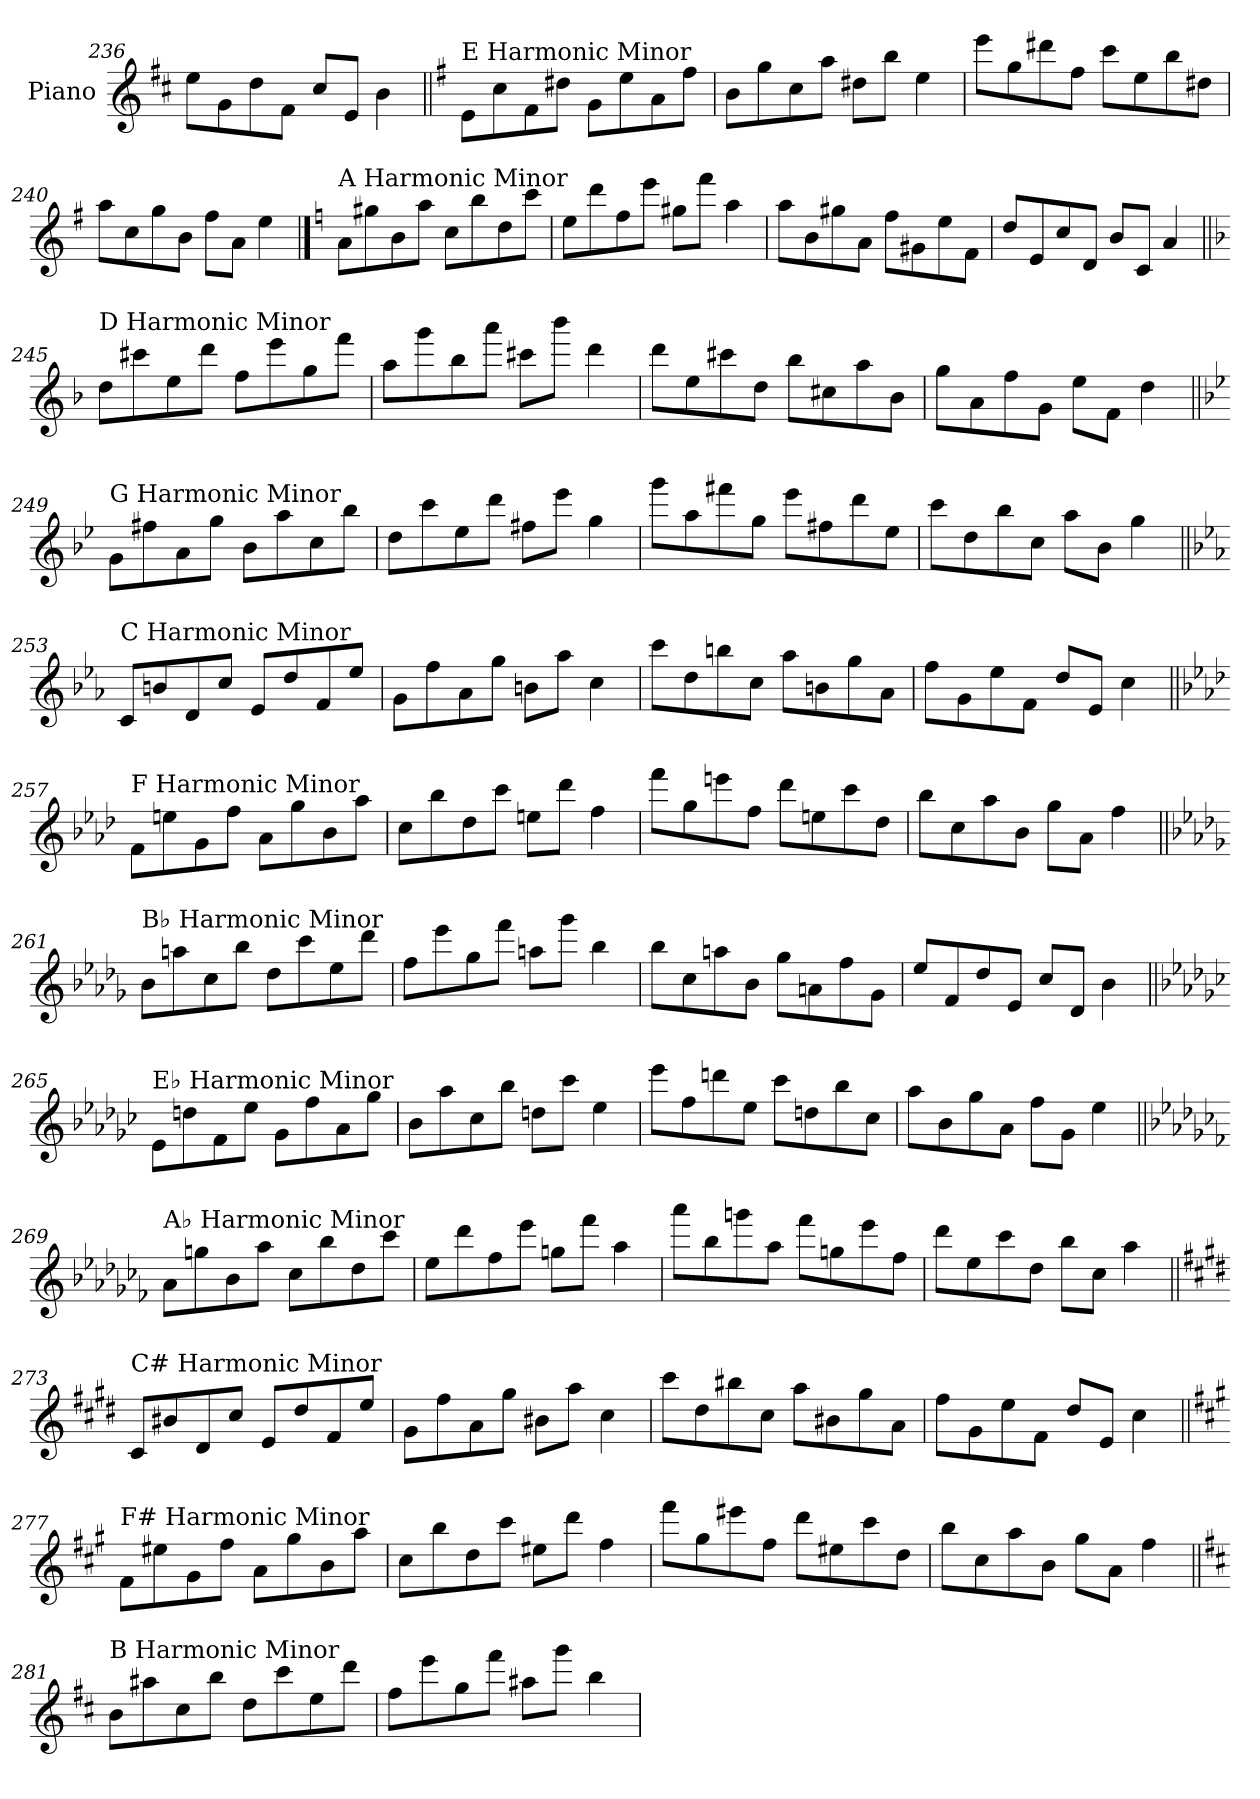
**kern
*part1
*staff1
*I"Piano
*I'Pno.
*clefG2
*k[f#c#]
=236
8ee\L
8g\
8dd\
8f#\J
8cc#/L
8e/J
4b\
!!LO:LB:g=z
=237||
*k[f#]
!LO:TX:a:t=E Harmonic Minor
8e\L
8cc\
8f#\
8dd#X\J
8g\L
8ee\
8a\
8ff#\J
=238
8b\L
8gg\
8cc\
8aa\J
8dd#X\L
8bb\J
4ee\
=239
8eee\L
8gg\
8ddd#X\
8ff#\J
8ccc\L
8ee\
8bb\
8dd#X\J
=240
8aa\L
8cc\
8gg\
8b\J
8ff#\L
8a\J
4ee\
!!LO:PB:g=z
==241
*k[]
!LO:TX:a:t=A Harmonic Minor
8a\L
8gg#X\
8b\
8aa\J
8cc\L
8bb\
8dd\
8ccc\J
=242
8ee\L
8ddd\
8ff\
8eee\J
8gg#X\L
8fff\J
4aa\
=243
8aa\L
8b\
8gg#X\
8a\J
8ff\L
8g#X\
8ee\
8f\J
=244
8dd/L
8e/
8cc/
8d/J
8b/L
8c/J
4a/
!!LO:LB:g=z
=245||
*k[b-]
!LO:TX:a:t=D Harmonic Minor
8dd\L
8ccc#X\
8ee\
8ddd\J
8ff\L
8eee\
8gg\
8fff\J
=246
8aa\L
8ggg\
8bb-\
8aaa\J
8ccc#X\L
8bbb-\J
4ddd\
=247
8ddd\L
8ee\
8ccc#X\
8dd\J
8bb-\L
8cc#X\
8aa\
8b-\J
=248
8gg\L
8a\
8ff\
8g\J
8ee\L
8f\J
4dd\
!!LO:LB:g=z
=249||
*k[b-e-]
!LO:TX:a:t=G Harmonic Minor
8g\L
8ff#X\
8a\
8gg\J
8b-\L
8aa\
8cc\
8bb-\J
=250
8dd\L
8ccc\
8ee-\
8ddd\J
8ff#X\L
8eee-\J
4gg\
=251
8ggg\L
8aa\
8fff#X\
8gg\J
8eee-\L
8ff#X\
8ddd\
8ee-\J
=252
8ccc\L
8dd\
8bb-\
8cc\J
8aa\L
8b-\J
4gg\
!!LO:LB:g=z
=253||
*k[b-e-a-]
!LO:TX:a:t=C Harmonic Minor
8c/L
8bn/
8d/
8cc/J
8e-/L
8dd/
8f/
8ee-/J
=254
8g\L
8ff\
8a-\
8gg\J
8bn\L
8aa-\J
4cc\
=255
8ccc\L
8dd\
8bbn\
8cc\J
8aa-\L
8bn\
8gg\
8a-\J
=256
8ff\L
8g\
8ee-\
8f\J
8dd/L
8e-/J
4cc\
!!LO:LB:g=z
=257||
*k[b-e-a-d-]
!LO:TX:a:t=F Harmonic Minor
8f\L
8een\
8g\
8ff\J
8a-\L
8gg\
8b-\
8aa-\J
=258
8cc\L
8bb-\
8dd-\
8ccc\J
8een\L
8ddd-\J
4ff\
=259
8fff\L
8gg\
8eeen\
8ff\J
8ddd-\L
8een\
8ccc\
8dd-\J
=260
8bb-\L
8cc\
8aa-\
8b-\J
8gg\L
8a-\J
4ff\
!!LO:LB:g=z
=261||
*k[b-e-a-d-g-]
!LO:TX:a:t=B♭ Harmonic Minor
8b-\L
8aan\
8cc\
8bb-\J
8dd-\L
8ccc\
8ee-\
8ddd-\J
=262
8ff\L
8eee-\
8gg-\
8fff\J
8aan\L
8ggg-\J
4bb-\
=263
8bb-\L
8cc\
8aan\
8b-\J
8gg-\L
8an\
8ff\
8g-\J
=264
8ee-/L
8f/
8dd-/
8e-/J
8cc/L
8d-/J
4b-\
!!LO:PB:g=z
=265||
*k[b-e-a-d-g-c-]
!LO:TX:a:t=E♭ Harmonic Minor
8e-\L
8ddn\
8f\
8ee-\J
8g-\L
8ff\
8a-\
8gg-\J
=266
8b-\L
8aa-\
8cc-\
8bb-\J
8ddn\L
8ccc-\J
4ee-\
=267
8eee-\L
8ff\
8dddn\
8ee-\J
8ccc-\L
8ddn\
8bb-\
8cc-\J
=268
8aa-\L
8b-\
8gg-\
8a-\J
8ff\L
8g-\J
4ee-\
!!LO:LB:g=z
=269||
*k[b-e-a-d-g-c-f-]
!LO:TX:a:t=A♭ Harmonic Minor
8a-\L
8ggn\
8b-\
8aa-\J
8cc-\L
8bb-\
8dd-\
8ccc-\J
=270
8ee-\L
8ddd-\
8ff-\
8eee-\J
8ggn\L
8fff-\J
4aa-\
=271
8aaa-\L
8bb-\
8gggn\
8aa-\J
8fff-\L
8ggn\
8eee-\
8ff-\J
=272
8ddd-\L
8ee-\
8ccc-\
8dd-\J
8bb-\L
8cc-\J
4aa-\
!!LO:LB:g=z
=273||
*k[f#c#g#d#]
!LO:TX:a:t=C# Harmonic Minor
8c#/L
8b#X/
8d#/
8cc#/J
8e/L
8dd#/
8f#/
8ee/J
=274
8g#\L
8ff#\
8a\
8gg#\J
8b#X\L
8aa\J
4cc#\
=275
8ccc#\L
8dd#\
8bb#X\
8cc#\J
8aa\L
8b#X\
8gg#\
8a\J
=276
8ff#\L
8g#\
8ee\
8f#\J
8dd#/L
8e/J
4cc#\
!!LO:LB:g=z
=277||
*k[f#c#g#]
!LO:TX:a:t=F# Harmonic Minor
8f#\L
8ee#X\
8g#\
8ff#\J
8a\L
8gg#\
8b\
8aa\J
=278
8cc#\L
8bb\
8dd\
8ccc#\J
8ee#X\L
8ddd\J
4ff#\
=279
8fff#\L
8gg#\
8eee#X\
8ff#\J
8ddd\L
8ee#X\
8ccc#\
8dd\J
=280
8bb\L
8cc#\
8aa\
8b\J
8gg#\L
8a\J
4ff#\
!!LO:LB:g=z
=281||
*k[f#c#]
!LO:TX:a:t=B Harmonic Minor
8b\L
8aa#X\
8cc#\
8bb\J
8dd\L
8ccc#\
8ee\
8ddd\J
=282
8ff#\L
8eee\
8gg\
8fff#\J
8aa#X\L
8ggg\J
4bb\
=
*-
